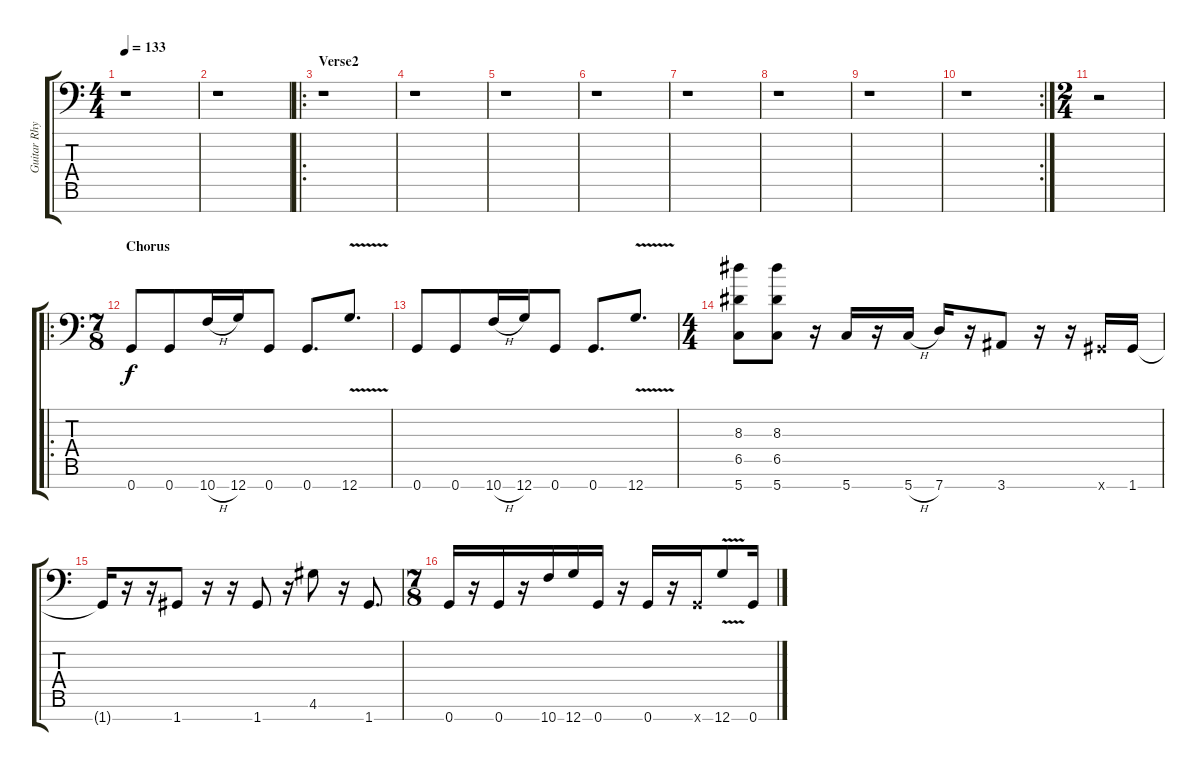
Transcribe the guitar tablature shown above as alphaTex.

\track ("Guitar Rhythm1" "Guitar Rhy") {instrument distortionguitar}
\staff {score tabs}
\tuning (E4 B3 G3 D3 A2 E2 G1) {hide}
\ts (4 4)
\tempo 133
\clef f4
\ks c
r.1{dy f} |
r.1 |
\ro
\section ("" "Verse2")
r.1 |
r.1 |
r.1 |
r.1 |
r.1 |
r.1 |
r.1 |
\rc 2
r.1 |
\ts (2 4)
r.2 |
\ro
\ts (7 8)
\section ("" "Chorus")
0.7.8 0.7.8 10.7{h}.16 12.7.16 0.7.8 0.7.8{d} 12.7{v}.8{d} |
0.7.8 0.7.8 10.7{h}.16 12.7.16 0.7.8 0.7.8{d} 12.7{v}.8{d} |
\ts (4 4)
(8.3 6.5 5.7).8 (8.3 6.5 5.7).8 r.16 5.7.16 r.16 5.7{h}.16 7.7.16 r.16 3.7.8 r.16 r.16 1.7{x}.16 1.7.16 |
1.7{t}.16 r.16 r.16 1.7.8 r.16 r.16 1.7.8 r.16 4.6.8 r.16 1.7.8{d} |
\ts (7 8)
0.7.16 r.16 0.7.16 r.16 10.7.16 12.7.16 0.7.16 r.16 0.7.16 r.16 0.7{x}.16 12.7{v}.8 0.7{h}.16
